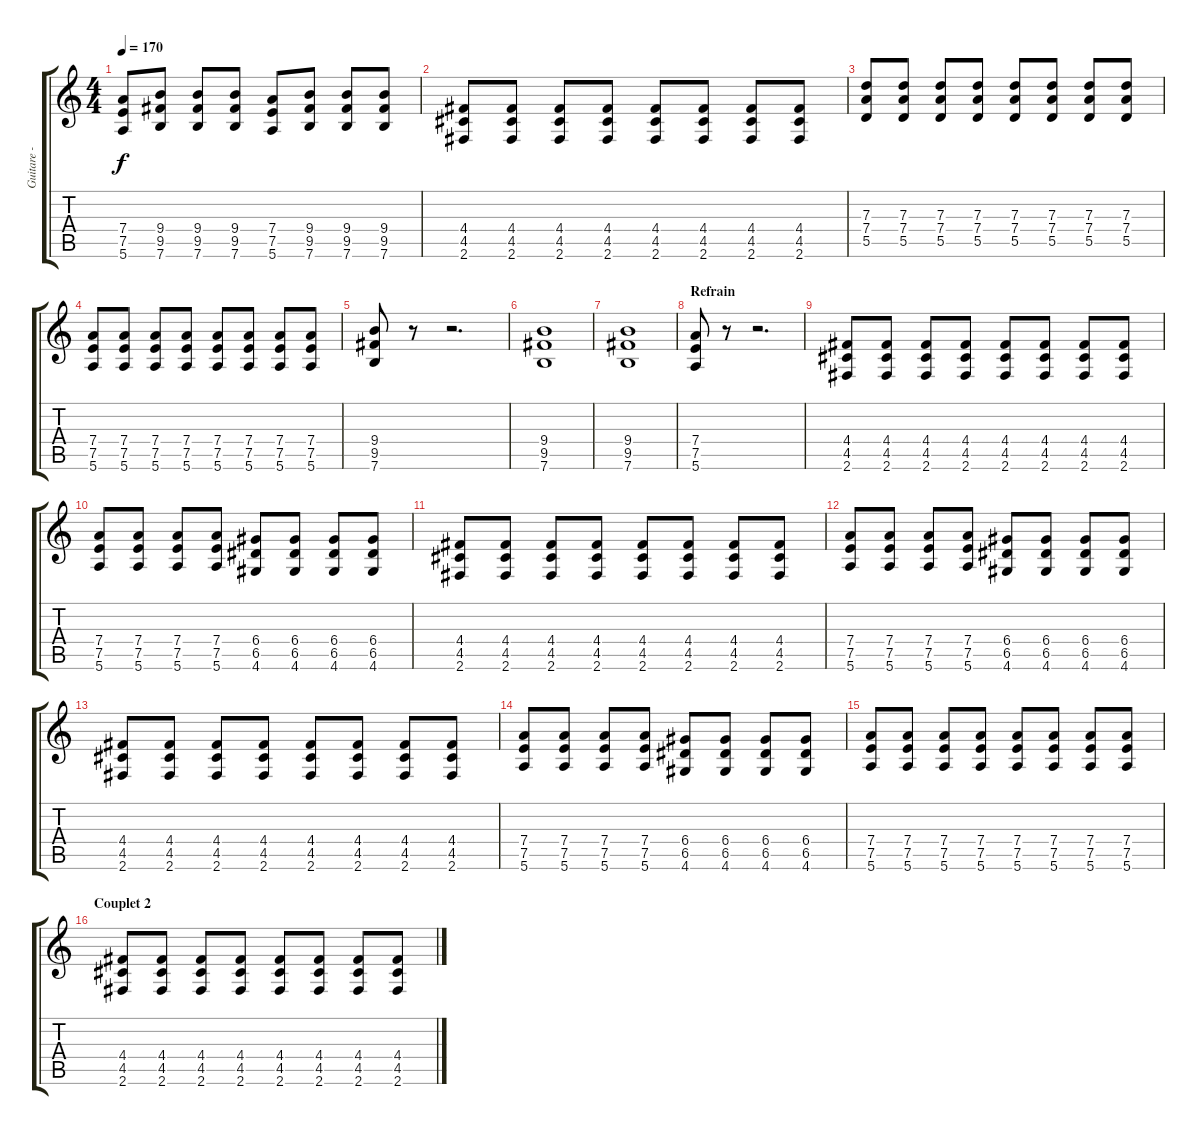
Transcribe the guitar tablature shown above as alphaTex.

\track ("Guitare - Yann" "Guitare - ") {instrument overdrivenguitar}
\staff {score tabs}
\tuning (E4 B3 G3 D3 A2 E2) {hide}
\ts (4 4)
\tempo 170
\clef g2
\ks c
(7.4 7.5 5.6).8{dy f} (9.4 9.5 7.6).8 (9.4 9.5 7.6).8 (9.4 9.5 7.6).8 (7.4 7.5 5.6).8 (9.4 9.5 7.6).8 (9.4 9.5 7.6).8 (9.4 9.5 7.6).8 |
(4.4 4.5 2.6).8 (4.4 4.5 2.6).8 (4.4 4.5 2.6).8 (4.4 4.5 2.6).8 (4.4 4.5 2.6).8 (4.4 4.5 2.6).8 (4.4 4.5 2.6).8 (4.4 4.5 2.6).8 |
(7.3 7.4 5.5).8 (7.3 7.4 5.5).8 (7.3 7.4 5.5).8 (7.3 7.4 5.5).8 (7.3 7.4 5.5).8 (7.3 7.4 5.5).8 (7.3 7.4 5.5).8 (7.3 7.4 5.5).8 |
(7.4 7.5 5.6).8 (7.4 7.5 5.6).8 (7.4 7.5 5.6).8 (7.4 7.5 5.6).8 (7.4 7.5 5.6).8 (7.4 7.5 5.6).8 (7.4 7.5 5.6).8 (7.4 7.5 5.6).8 |
(9.4 9.5 7.6).8 r.8 r.2{d} |
(9.4 9.5 7.6).1 |
(9.4 9.5 7.6).1 |
\section ("" "Refrain")
(7.4 7.5 5.6).8 r.8 r.2{d} |
(4.4 4.5 2.6).8 (4.4 4.5 2.6).8 (4.4 4.5 2.6).8 (4.4 4.5 2.6).8 (4.4 4.5 2.6).8 (4.4 4.5 2.6).8 (4.4 4.5 2.6).8 (4.4 4.5 2.6).8 |
(7.4 7.5 5.6).8 (7.4 7.5 5.6).8 (7.4 7.5 5.6).8 (7.4 7.5 5.6).8 (6.4 6.5 4.6).8 (6.4 6.5 4.6).8 (6.4 6.5 4.6).8 (6.4 6.5 4.6).8 |
(4.4 4.5 2.6).8 (4.4 4.5 2.6).8 (4.4 4.5 2.6).8 (4.4 4.5 2.6).8 (4.4 4.5 2.6).8 (4.4 4.5 2.6).8 (4.4 4.5 2.6).8 (4.4 4.5 2.6).8 |
(7.4 7.5 5.6).8 (7.4 7.5 5.6).8 (7.4 7.5 5.6).8 (7.4 7.5 5.6).8 (6.4 6.5 4.6).8 (6.4 6.5 4.6).8 (6.4 6.5 4.6).8 (6.4 6.5 4.6).8 |
(4.4 4.5 2.6).8 (4.4 4.5 2.6).8 (4.4 4.5 2.6).8 (4.4 4.5 2.6).8 (4.4 4.5 2.6).8 (4.4 4.5 2.6).8 (4.4 4.5 2.6).8 (4.4 4.5 2.6).8 |
(7.4 7.5 5.6).8 (7.4 7.5 5.6).8 (7.4 7.5 5.6).8 (7.4 7.5 5.6).8 (6.4 6.5 4.6).8 (6.4 6.5 4.6).8 (6.4 6.5 4.6).8 (6.4 6.5 4.6).8 |
(7.4 7.5 5.6).8 (7.4 7.5 5.6).8 (7.4 7.5 5.6).8 (7.4 7.5 5.6).8 (7.4 7.5 5.6).8 (7.4 7.5 5.6).8 (7.4 7.5 5.6).8 (7.4 7.5 5.6).8 |
\section ("" "Couplet 2")
(4.4 4.5 2.6).8{instrument overdrivenguitar} (4.4 4.5 2.6).8 (4.4 4.5 2.6).8 (4.4 4.5 2.6).8 (4.4 4.5 2.6).8 (4.4 4.5 2.6).8 (4.4 4.5 2.6).8 (4.4 4.5 2.6).8
